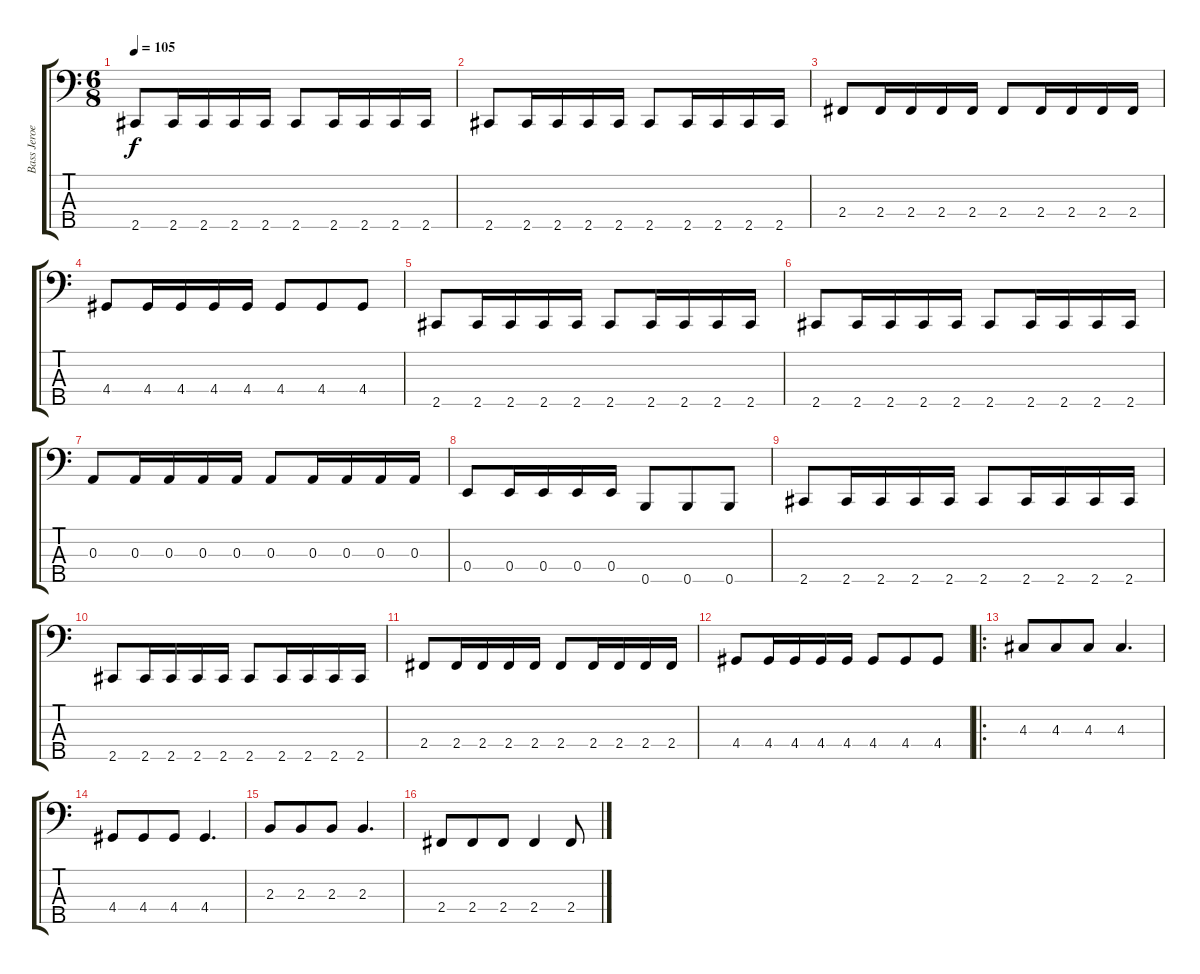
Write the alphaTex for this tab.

\track ("Bass Jeroen van Veen" "Bass Jeroe") {instrument electricbassfinger}
\staff {score tabs}
\tuning (G2 D2 A1 E1 B0) {hide}
\ts (6 8)
\tempo 105
\clef f4
\ks c
2.5.8{dy f} 2.5.16 2.5.16 2.5.16 2.5.16 2.5.8 2.5.16 2.5.16 2.5.16 2.5.16 |
2.5.8 2.5.16 2.5.16 2.5.16 2.5.16 2.5.8 2.5.16 2.5.16 2.5.16 2.5.16 |
2.4.8 2.4.16 2.4.16 2.4.16 2.4.16 2.4.8 2.4.16 2.4.16 2.4.16 2.4.16 |
4.4.8 4.4.16 4.4.16 4.4.16 4.4.16 4.4.8 4.4.8 4.4.8 |
2.5.8 2.5.16 2.5.16 2.5.16 2.5.16 2.5.8 2.5.16 2.5.16 2.5.16 2.5.16 |
2.5.8 2.5.16 2.5.16 2.5.16 2.5.16 2.5.8 2.5.16 2.5.16 2.5.16 2.5.16 |
0.3.8 0.3.16 0.3.16 0.3.16 0.3.16 0.3.8 0.3.16 0.3.16 0.3.16 0.3.16 |
0.4.8 0.4.16 0.4.16 0.4.16 0.4.16 0.5.8 0.5.8 0.5.8 |
2.5.8 2.5.16 2.5.16 2.5.16 2.5.16 2.5.8 2.5.16 2.5.16 2.5.16 2.5.16 |
2.5.8 2.5.16 2.5.16 2.5.16 2.5.16 2.5.8 2.5.16 2.5.16 2.5.16 2.5.16 |
2.4.8 2.4.16 2.4.16 2.4.16 2.4.16 2.4.8 2.4.16 2.4.16 2.4.16 2.4.16 |
4.4.8 4.4.16 4.4.16 4.4.16 4.4.16 4.4.8 4.4.8 4.4.8 |
\ro
4.3.8 4.3.8 4.3.8 4.3.4{d} |
4.4.8 4.4.8 4.4.8 4.4.4{d} |
2.3.8 2.3.8 2.3.8 2.3.4{d} |
2.4.8 2.4.8 2.4.8 2.4.4 2.4.8
